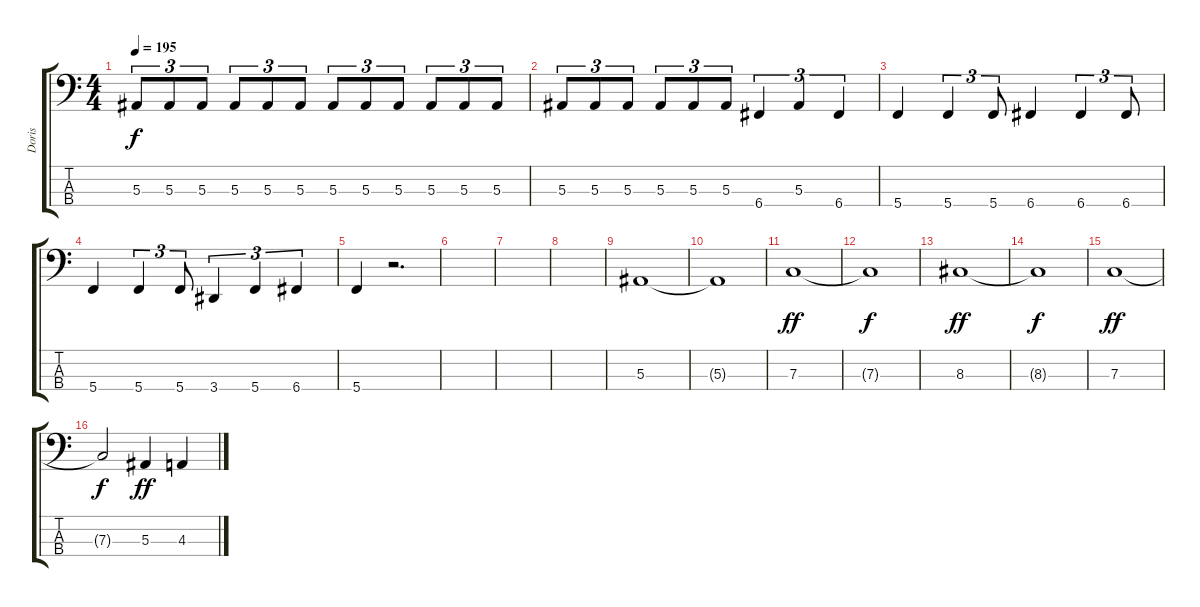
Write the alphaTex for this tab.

\track ("Doris" "Doris") {instrument electricbassfinger}
\staff {score tabs}
\tuning (Eb2 Bb1 F1 C1) {hide}
\ts (4 4)
\tempo 195
\clef f4
\ks c
5.3.8{tu (3 2) dy f} 5.3.8{tu (3 2)} 5.3.8{tu (3 2)} 5.3.8{tu (3 2)} 5.3.8{tu (3 2)} 5.3.8{tu (3 2)} 5.3.8{tu (3 2)} 5.3.8{tu (3 2)} 5.3.8{tu (3 2)} 5.3.8{tu (3 2)} 5.3.8{tu (3 2)} 5.3.8{tu (3 2)} |
5.3.8{tu (3 2)} 5.3.8{tu (3 2)} 5.3.8{tu (3 2)} 5.3.8{tu (3 2)} 5.3.8{tu (3 2)} 5.3.8{tu (3 2)} 6.4.4{tu (3 2)} 5.3.4{tu (3 2)} 6.4.4{tu (3 2)} |
5.4.4 5.4.4{tu (3 2)} 5.4.8{tu (3 2)} 6.4.4 6.4.4{tu (3 2)} 6.4.8{tu (3 2)} |
5.4.4 5.4.4{tu (3 2)} 5.4.8{tu (3 2)} 3.4.4{tu (3 2)} 5.4.4{tu (3 2)} 6.4.4{tu (3 2)} |
5.4.4 r.2{d} |
|
|
|
5.3.1 |
5.3{t}.1 |
7.3.1{dy ff} |
7.3{t}.1{dy f} |
8.3.1{dy ff} |
8.3{t}.1{dy f} |
7.3.1{dy ff} |
7.3{t}.2{dy f} 5.3.4{dy ff} 4.3.4
